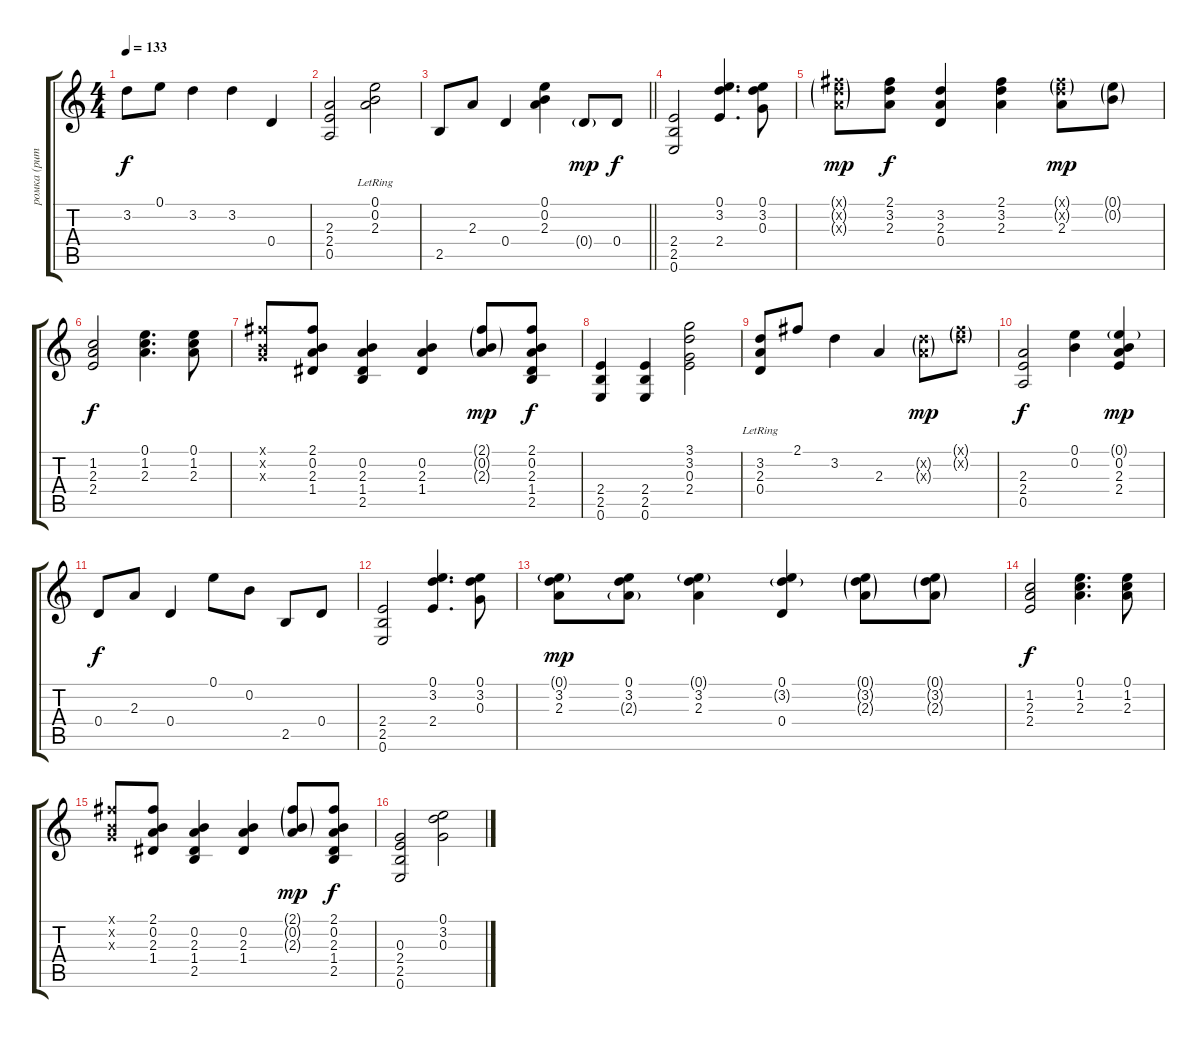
\track ("ромка (ритм)" "ромка (рит") {instrument electricguitarclean}
\staff {score tabs}
\tuning (E4 B3 G3 D3 A2 E2) {hide}
\ts (4 4)
\tempo 133
\clef g2
\ks c
3.2.8{dy f} 0.1.8 3.2.4 3.2.4 0.4.4 |
(2.3 2.4 0.5).2 (0.1{lr} 0.2 2.3).2 |
\barLineRight lightlight
2.5.8 2.3.8 0.4.4 (0.1 0.2 2.3).4 0.4{g}.8{dy mp} 0.4.8{dy f} |
(2.4 2.5 0.6).2 (0.1 3.2 2.4).4{d} (0.1 3.2 0.3).8 |
(2.1{g x} 3.2{g x} 2.3{g x}).8{dy mp} (2.1 3.2 2.3).8{dy f} (3.2 2.3 0.4).4 (2.1 3.2 2.3).4 (2.1{g x} 3.2{g x} 2.3).8{dy mp} (0.1{g} 0.2{g}).8 |
(1.2 2.3 2.4).2{dy f} (0.1 1.2 2.3).4{d} (0.1 1.2 2.3).8 |
(2.1{x} 0.2{x} 0.3{x}).8 (2.1 0.2 2.3 1.4).8 (0.2 2.3 1.4 2.5).4 (0.2 2.3 1.4).4 (2.1{g} 0.2{g} 2.3{g}).8{dy mp} (2.1 0.2 2.3 1.4 2.5).8{dy f} |
(2.4 2.5 0.6).4 (2.4 2.5 0.6).4 (3.1 3.2 0.3 2.4).2 |
(3.2{lr} 2.3{lr} 0.4{lr}).8 2.1.8 3.2.4 2.3.4 (3.2{g x} 2.3{g x}).8{dy mp} (2.1{g x} 3.2{g x}).8 |
(2.3 2.4 0.5).2{dy f} (0.1 0.2).4 (0.1{g} 0.2 2.3 2.4).4{dy mp} |
0.4.8{dy f} 2.3.8 0.4.4 0.1.8 0.2.8 2.5.8 0.4.8 |
(2.4 2.5 0.6).2 (0.1 3.2 2.4).4{d} (0.1 3.2 0.3).8 |
(0.1{g} 3.2 2.3).8{dy mp} (0.1 3.2 2.3{g}).8 (0.1{g} 3.2 2.3).4 (0.1 3.2{g} 0.4).4 (0.1{g} 3.2{g} 2.3{g}).8 (0.1{g} 3.2{g} 2.3{g}).8 |
(1.2 2.3 2.4).2{dy f} (0.1 1.2 2.3).4{d} (0.1 1.2 2.3).8 |
(2.1{x} 0.2{x} 0.3{x}).8 (2.1 0.2 2.3 1.4).8 (0.2 2.3 1.4 2.5).4 (0.2 2.3 1.4).4 (2.1{g} 0.2{g} 2.3{g}).8{dy mp} (2.1 0.2 2.3 1.4 2.5).8{dy f} |
(0.3 2.4 2.5 0.6).2 (0.1 3.2 0.3).2
